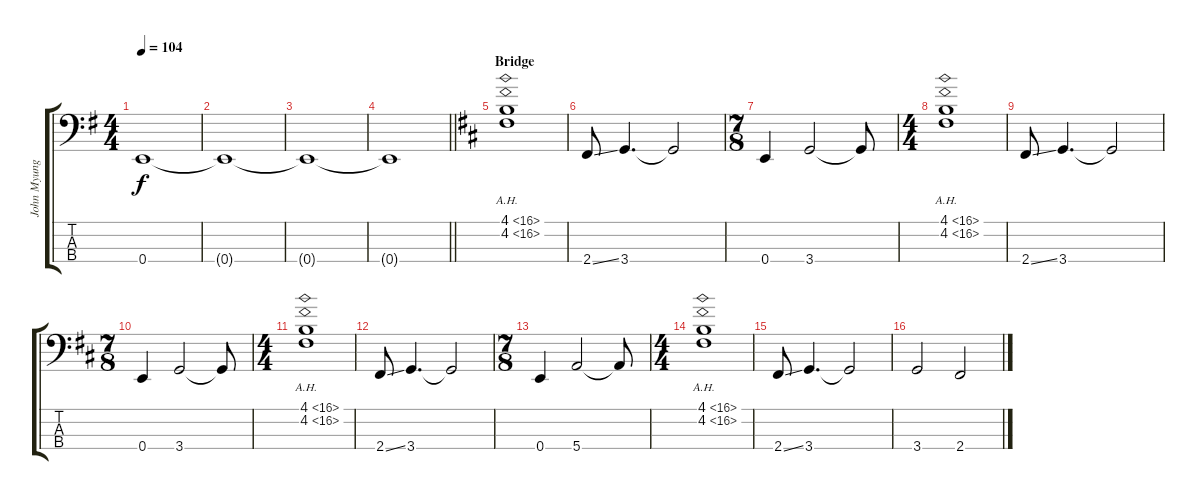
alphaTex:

\track ("John Myung" "John Myung") {instrument electricbassfinger}
\staff {score tabs}
\tuning (G2 D2 A1 E1) {hide}
\ts (4 4)
\tempo 104
\clef f4
\ks eminor
0.4.1{dy f} |
0.4{t}.1 |
0.4{t}.1 |
\barLineRight lightlight
0.4{t}.1 |
\section ("" "Bridge")
\ks bminor
(4.1{ah 12} 4.2{ah 12}).1 |
2.4{ss}.8 3.4.4{d} 3.4{t}.2 |
\ts (7 8)
0.4.4 3.4.2 3.4{t}.8 |
\ts (4 4)
(4.1{ah 12} 4.2{ah 12}).1 |
2.4{ss}.8 3.4.4{d} 3.4{t}.2 |
\ts (7 8)
0.4.4 3.4.2 3.4{t}.8 |
\ts (4 4)
(4.1{ah 12} 4.2{ah 12}).1 |
2.4{ss}.8 3.4.4{d} 3.4{t}.2 |
\ts (7 8)
0.4.4 5.4.2 5.4{t}.8 |
\ts (4 4)
(4.1{ah 12} 4.2{ah 12}).1 |
2.4{ss}.8 3.4.4{d} 3.4{t}.2 |
3.4.2 2.4.2
